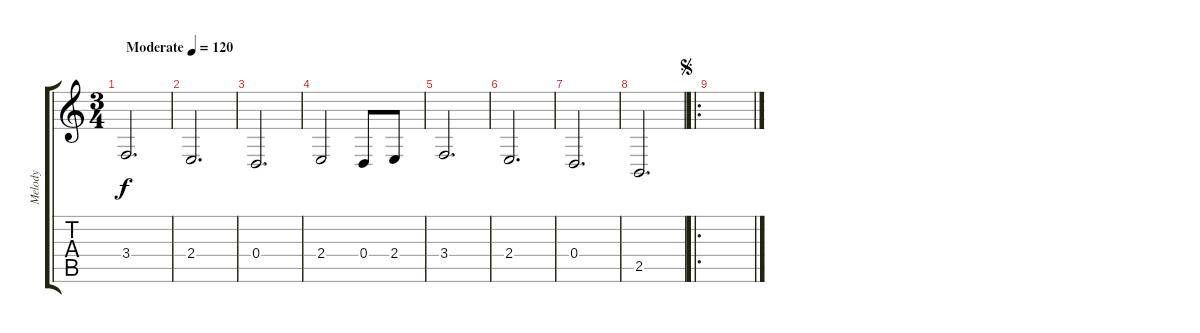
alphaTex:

\track ("Melody" "Melody") {instrument acousticgrandpiano}
\staff {score tabs}
\tuning (E4 B3 G3 D3 A2 E2) {hide}
\ts (3 4)
\tempo (120 "Moderate")
\clef g2
\ks c
3.4.2{d dy f instrument acousticgrandpiano} |
2.4.2{d} |
0.4.2{d} |
2.4.2 0.4.8 2.4.8 |
3.4.2{d} |
2.4.2{d} |
0.4.2{d} |
2.5.2{d} |
\ro
\jump segno
